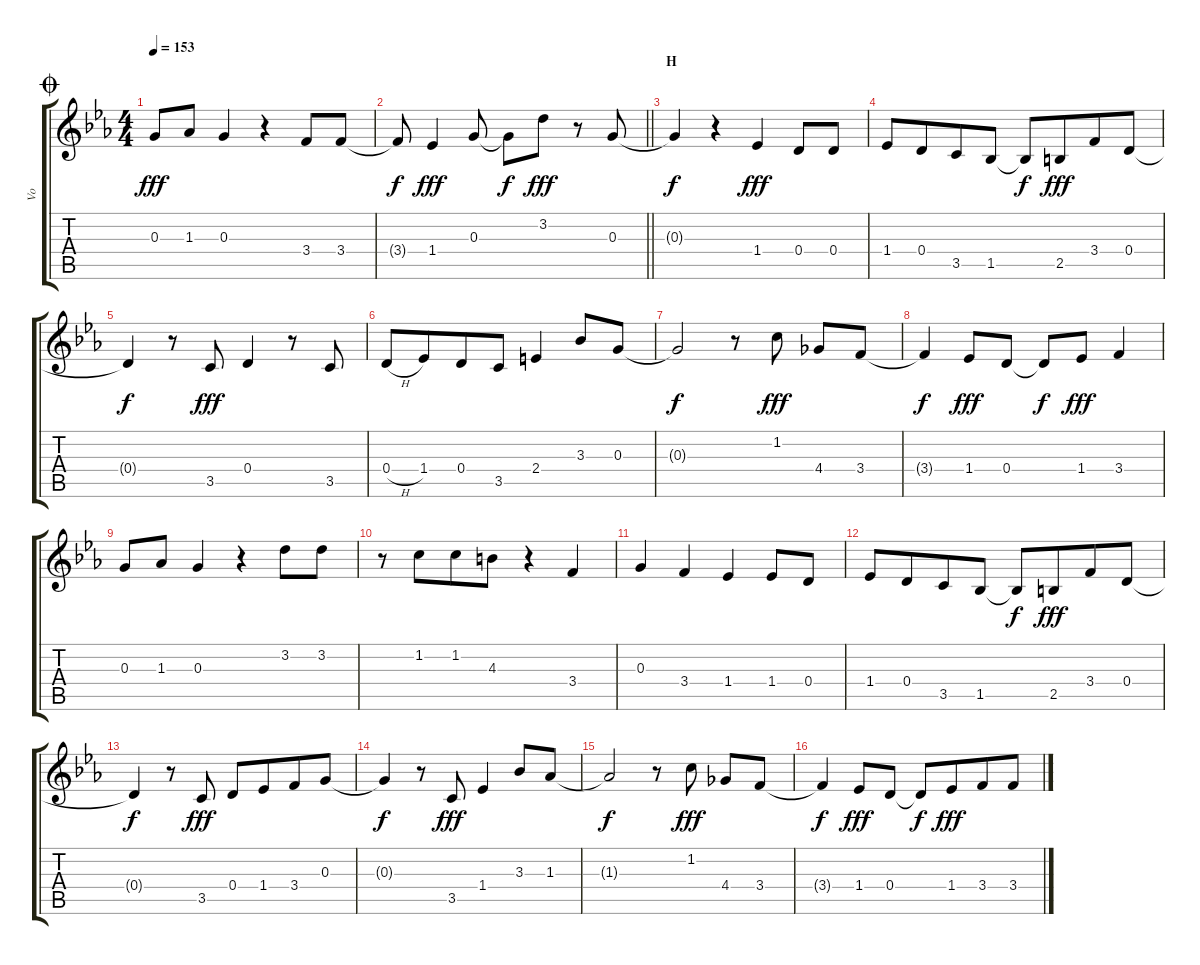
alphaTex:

\track ("Vo" "Vo") {instrument acousticguitarsteel}
\staff {score tabs}
\tuning (E4 B3 G3 D3 A2 E2) {hide}
\ts (4 4)
\jump coda
\tempo 153
\clef g2
\ks cminor
0.3.8{dy fff} 1.3.8 0.3.4 r.4 3.4.8 3.4.8 |
\barLineRight lightlight
3.4{t}.8{dy f} 1.4.4{dy fff} 0.3.8 0.3{t}.8{dy f} 3.2.8{dy fff} r.8 0.3.8 |
\section ("" "H")
0.3{t}.4{dy f} r.4 1.4.4{dy fff} 0.4.8 0.4.8 |
1.4.8 0.4.8{beam merge} 3.5.8 1.5.8 1.5{t}.8{dy f} 2.5.8{dy fff beam merge} 3.4.8 0.4.8 |
0.4{t}.4{dy f} r.8 3.5.8{dy fff} 0.4.4 r.8 3.5.8 |
0.4{h}.8 1.4.8{beam merge} 0.4.8 3.5.8 2.4.4 3.3.8 0.3.8 |
0.3{t}.2{dy f} r.8 1.2.8{dy fff} 4.4.8 3.4.8 |
3.4{t}.4{dy f} 1.4.8{dy fff} 0.4.8 0.4{t}.8{dy f} 1.4.8{dy fff} 3.4.4 |
0.3.8 1.3.8 0.3.4 r.4 3.2.8 3.2.8 |
r.8 1.2.8{beam merge} 1.2.8 4.3.8 r.4 3.4.4 |
0.3.4 3.4.4 1.4.4 1.4.8 0.4.8 |
1.4.8 0.4.8{beam merge} 3.5.8 1.5.8 1.5{t}.8{dy f} 2.5.8{dy fff beam merge} 3.4.8 0.4.8 |
0.4{t}.4{dy f} r.8 3.5.8{dy fff} 0.4.8 1.4.8{beam merge} 3.4.8 0.3.8 |
0.3{t}.4{dy f} r.8 3.5.8{dy fff} 1.4.4 3.3.8 1.3.8 |
1.3{t}.2{dy f} r.8 1.2.8{dy fff} 4.4.8 3.4.8 |
3.4{t}.4{dy f} 1.4.8{dy fff} 0.4.8 0.4{t}.8{dy f} 1.4.8{dy fff beam merge} 3.4.8 3.4.8
